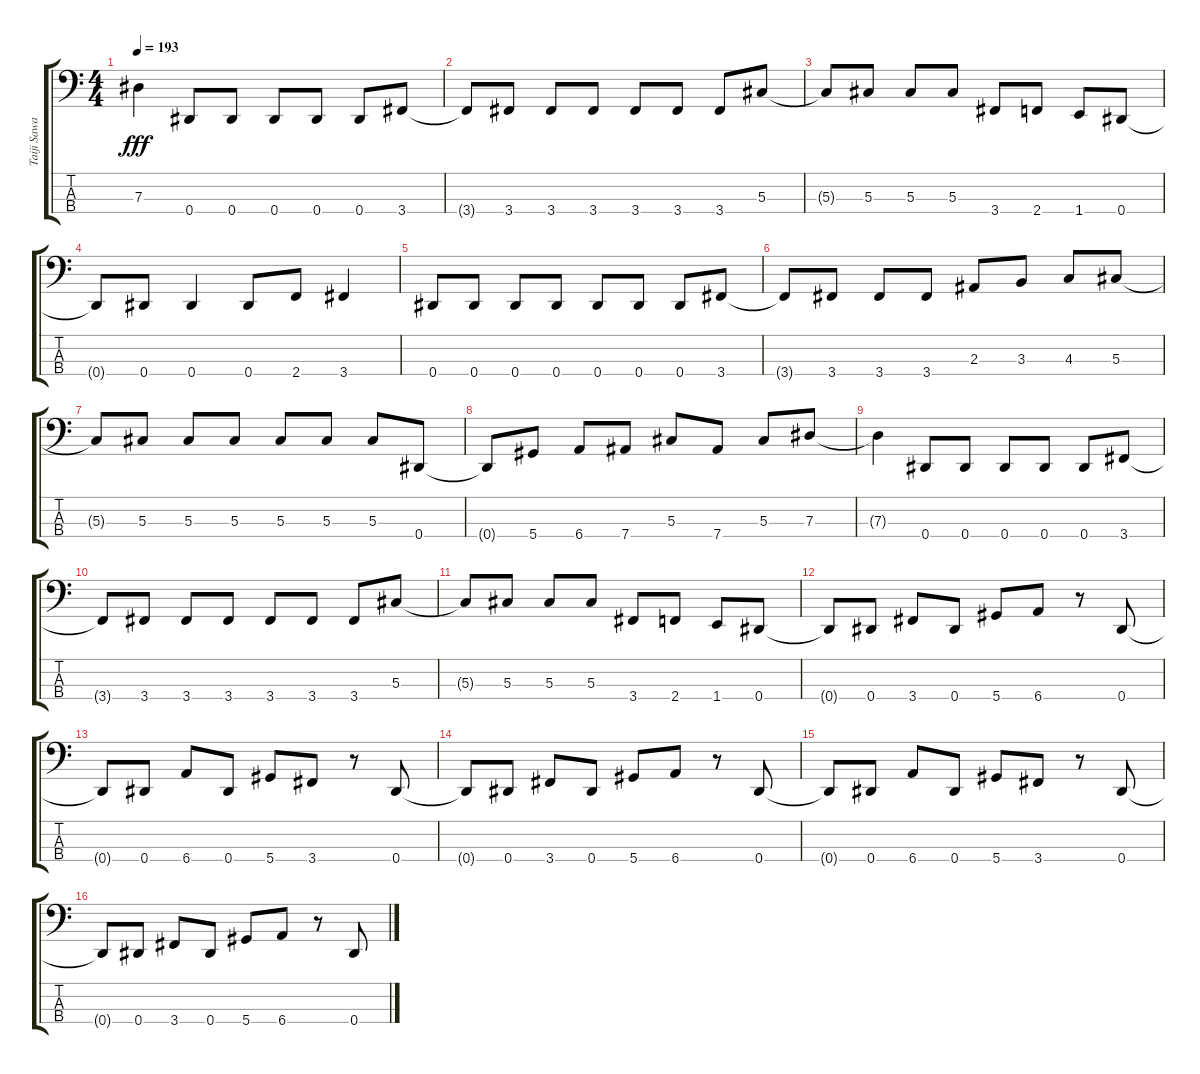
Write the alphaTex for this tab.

\track ("Taiji Sawada (Taiji)" "Taiji Sawa") {instrument electricbasspick}
\staff {score tabs}
\tuning (Gb2 Db2 Ab1 Eb1) {hide}
\ts (4 4)
\tempo 193
\clef f4
\ks c
7.3{t}.4{dy fff} 0.4.8 0.4.8 0.4.8 0.4.8 0.4.8 3.4.8 |
3.4{t}.8 3.4.8 3.4.8 3.4.8 3.4.8 3.4.8 3.4.8 5.3.8 |
5.3{t}.8 5.3.8 5.3.8 5.3.8 3.4.8 2.4.8 1.4.8 0.4.8 |
0.4{t}.8 0.4.8 0.4.4 0.4.8 2.4.8 3.4.4 |
0.4.8 0.4.8 0.4.8 0.4.8 0.4.8 0.4.8 0.4.8 3.4.8 |
3.4{t}.8 3.4.8 3.4.8 3.4.8 2.3.8 3.3.8 4.3.8 5.3.8 |
5.3{t}.8 5.3.8 5.3.8 5.3.8 5.3.8 5.3.8 5.3.8 0.4.8 |
0.4{t}.8 5.4.8 6.4.8 7.4.8 5.3.8 7.4.8 5.3.8 7.3.8 |
7.3{t}.4 0.4.8 0.4.8 0.4.8 0.4.8 0.4.8 3.4.8 |
3.4{t}.8 3.4.8 3.4.8 3.4.8 3.4.8 3.4.8 3.4.8 5.3.8 |
5.3{t}.8 5.3.8 5.3.8 5.3.8 3.4.8 2.4.8 1.4.8 0.4.8 |
0.4{t}.8 0.4.8 3.4.8 0.4.8 5.4.8 6.4.8 r.8 0.4.8 |
0.4{t}.8 0.4.8 6.4.8 0.4.8 5.4.8 3.4.8 r.8 0.4.8 |
0.4{t}.8 0.4.8 3.4.8 0.4.8 5.4.8 6.4.8 r.8 0.4.8 |
0.4{t}.8 0.4.8 6.4.8 0.4.8 5.4.8 3.4.8 r.8 0.4.8 |
0.4{t}.8 0.4.8 3.4.8 0.4.8 5.4.8 6.4.8 r.8 0.4.8
